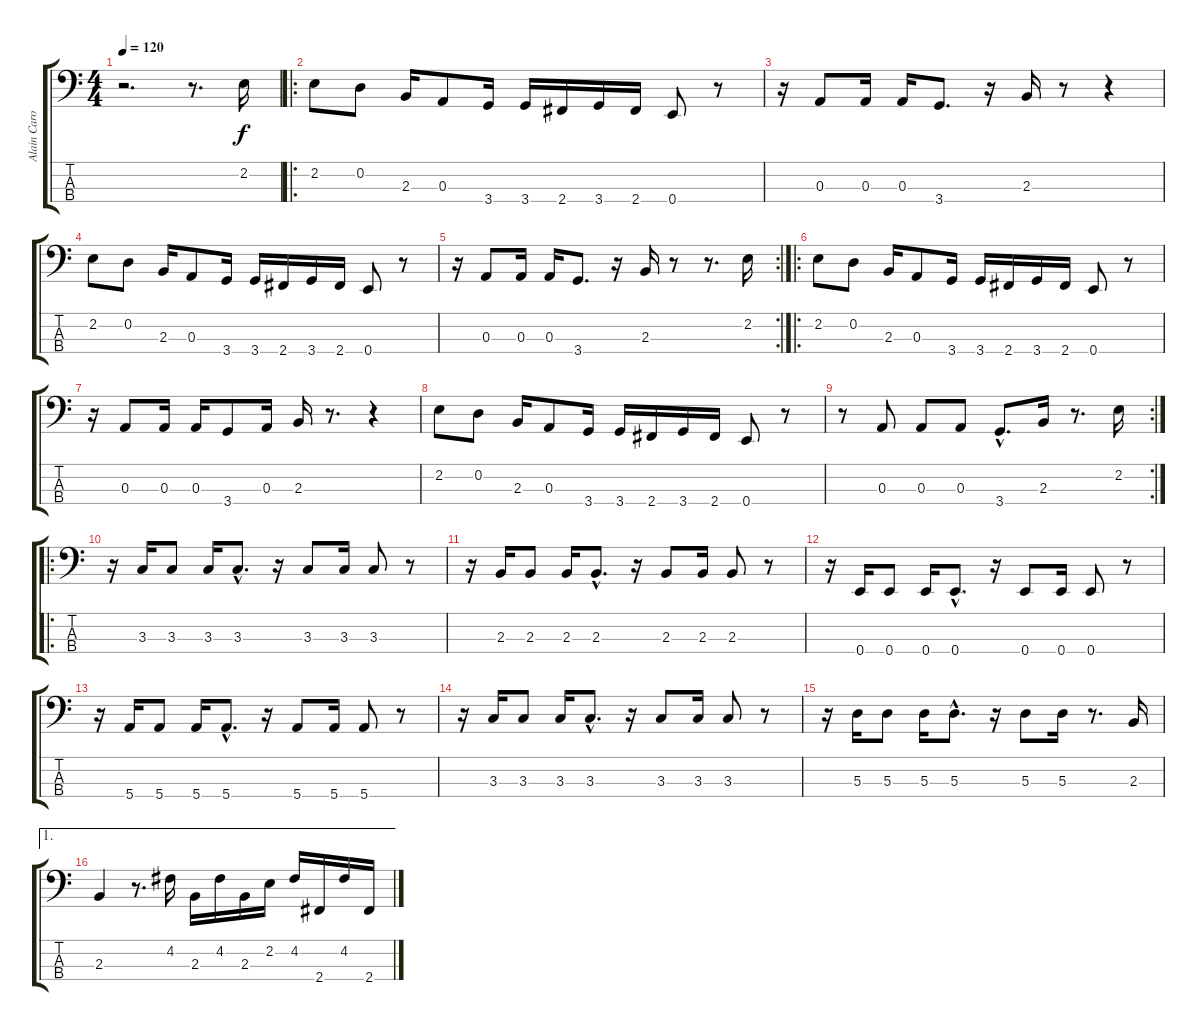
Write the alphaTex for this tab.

\track ("Alain Caron" "Alain Caro") {instrument fretlessbass}
\staff {score tabs}
\tuning (G2 D2 A1 E1) {hide}
\ts (4 4)
\tempo 120
\clef f4
\ks c
r.2{d dy f instrument fretlessbass} r.8{d} 2.2.16 |
\ro
2.2.8 0.2.8 2.3.16 0.3.8 3.4.16 3.4.16 2.4.16 3.4.16 2.4.16 0.4.8 r.8 |
r.16 0.3.8 0.3.16 0.3.16 3.4.8{d} r.16 2.3.16 r.8 r.4 |
2.2.8 0.2.8 2.3.16 0.3.8 3.4.16 3.4.16 2.4.16 3.4.16 2.4.16 0.4.8 r.8 |
\rc 2
r.16 0.3.8 0.3.16 0.3.16 3.4.8{d} r.16 2.3.16 r.8 r.8{d} 2.2.16 |
\ro
2.2.8 0.2.8 2.3.16 0.3.8 3.4.16 3.4.16 2.4.16 3.4.16 2.4.16 0.4.8 r.8 |
r.16 0.3.8 0.3.16 0.3.16 3.4.8 0.3.16 2.3.16 r.8{d} r.4 |
2.2.8 0.2.8 2.3.16 0.3.8 3.4.16 3.4.16 2.4.16 3.4.16 2.4.16 0.4.8 r.8 |
\rc 2
r.8 0.3.8 0.3.8 0.3.8 3.4{hac}.8{d} 2.3.16 r.8{d} 2.2.16 |
\ro
r.16 3.3.16 3.3.8 3.3.16 3.3{hac}.8{d} r.16 3.3.8 3.3.16 3.3.8 r.8 |
r.16 2.3.16 2.3.8 2.3.16 2.3{hac}.8{d} r.16 2.3.8 2.3.16 2.3.8 r.8 |
r.16 0.4.16 0.4.8 0.4.16 0.4{hac}.8{d} r.16 0.4.8 0.4.16 0.4.8 r.8 |
r.16 5.4.16 5.4.8 5.4.16 5.4{hac}.8{d} r.16 5.4.8 5.4.16 5.4.8 r.8 |
r.16 3.3.16 3.3.8 3.3.16 3.3{hac}.8{d} r.16 3.3.8 3.3.16 3.3.8 r.8 |
r.16 5.3.16 5.3.8 5.3.16 5.3{hac}.8{d} r.16 5.3.8 5.3.16 r.8{d} 2.3.16 |
\ae 1
2.3.4 r.8{d} 4.2.16 2.3.16 4.2.16 2.3.16 2.2.16 4.2.16 2.4.16 4.2.16 2.4.16
